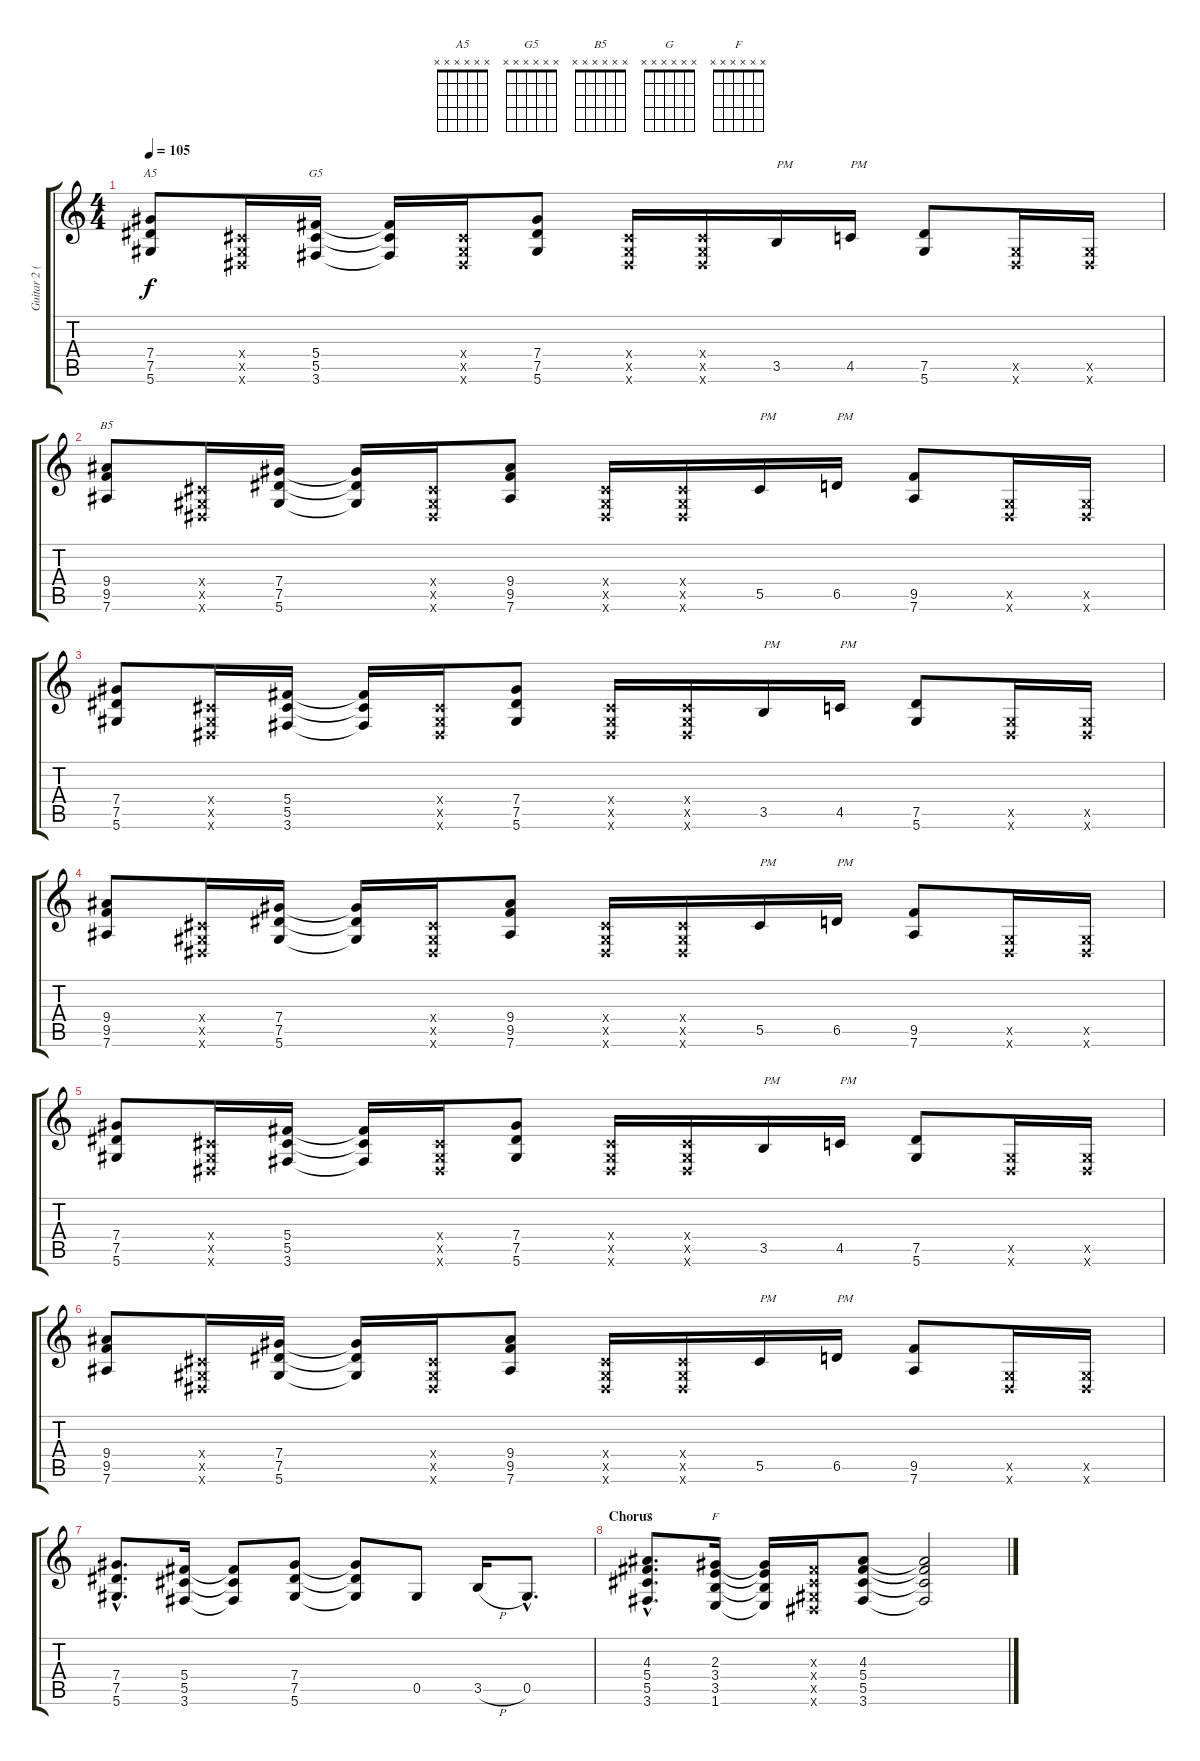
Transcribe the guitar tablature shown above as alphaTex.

\track ("Guitar 2 (Izzy)" "Guitar 2 (") {instrument overdrivenguitar}
\staff {score tabs}
\tuning (Eb4 Bb3 Gb3 Db3 Ab2 Eb2) {hide}
\chord ("A5" x x x x x x) {firstfret 0}
\chord ("G5" x x x x x x) {firstfret 0}
\chord ("B5" x x x x x x) {firstfret 0}
\chord ("G" x x x x x x) {firstfret 0}
\chord ("F" x x x x x x) {firstfret 0}
\ts (4 4)
\tempo 105
\clef g2
\ks c
(7.4 7.5 5.6).8{ch "A5" dy f} (0.4{x} 0.5{x} 0.6{x}).16 (5.4 5.5 3.6).16{ch "G5"} (5.4{t} 5.5{t} 3.6{t}).16 (0.4{x} 0.5{x} 0.6{x}).16 (7.4 7.5 5.6).8 (0.4{x} 0.5{x} 0.6{x}).16 (0.4{x} 0.5{x} 0.6{x}).16 3.5.16{txt "PM"} 4.5.16{txt "PM"} (7.5 5.6).8 (0.5{x} 0.6{x}).16 (0.5{x} 0.6{x}).16 |
(9.4 9.5 7.6).8{ch "B5"} (0.4{x} 0.5{x} 0.6{x}).16 (7.4 7.5 5.6).16 (7.4{t} 7.5{t} 5.6{t}).16 (0.4{x} 0.5{x} 0.6{x}).16 (9.4 9.5 7.6).8 (0.4{x} 0.5{x} 0.6{x}).16 (0.4{x} 0.5{x} 0.6{x}).16 5.5.16{txt "PM"} 6.5.16{txt "PM"} (9.5 7.6).8 (0.5{x} 0.6{x}).16 (0.5{x} 0.6{x}).16 |
(7.4 7.5 5.6).8 (0.4{x} 0.5{x} 0.6{x}).16 (5.4 5.5 3.6).16 (5.4{t} 5.5{t} 3.6{t}).16 (0.4{x} 0.5{x} 0.6{x}).16 (7.4 7.5 5.6).8 (0.4{x} 0.5{x} 0.6{x}).16 (0.4{x} 0.5{x} 0.6{x}).16 3.5.16{txt "PM"} 4.5.16{txt "PM"} (7.5 5.6).8 (0.5{x} 0.6{x}).16 (0.5{x} 0.6{x}).16 |
(9.4 9.5 7.6).8 (0.4{x} 0.5{x} 0.6{x}).16 (7.4 7.5 5.6).16 (7.4{t} 7.5{t} 5.6{t}).16 (0.4{x} 0.5{x} 0.6{x}).16 (9.4 9.5 7.6).8 (0.4{x} 0.5{x} 0.6{x}).16 (0.4{x} 0.5{x} 0.6{x}).16 5.5.16{txt "PM"} 6.5.16{txt "PM"} (9.5 7.6).8 (0.5{x} 0.6{x}).16 (0.5{x} 0.6{x}).16 |
(7.4 7.5 5.6).8 (0.4{x} 0.5{x} 0.6{x}).16 (5.4 5.5 3.6).16 (5.4{t} 5.5{t} 3.6{t}).16 (0.4{x} 0.5{x} 0.6{x}).16 (7.4 7.5 5.6).8 (0.4{x} 0.5{x} 0.6{x}).16 (0.4{x} 0.5{x} 0.6{x}).16 3.5.16{txt "PM"} 4.5.16{txt "PM"} (7.5 5.6).8 (0.5{x} 0.6{x}).16 (0.5{x} 0.6{x}).16 |
(9.4 9.5 7.6).8 (0.4{x} 0.5{x} 0.6{x}).16 (7.4 7.5 5.6).16 (7.4{t} 7.5{t} 5.6{t}).16 (0.4{x} 0.5{x} 0.6{x}).16 (9.4 9.5 7.6).8 (0.4{x} 0.5{x} 0.6{x}).16 (0.4{x} 0.5{x} 0.6{x}).16 5.5.16{txt "PM"} 6.5.16{txt "PM"} (9.5 7.6).8 (0.5{x} 0.6{x}).16 (0.5{x} 0.6{x}).16 |
(7.4{hac} 7.5{hac} 5.6{hac}).8{d} (5.4 5.5 3.6).16 (5.4{t} 5.5{t} 3.6{t}).8 (7.4 7.5 5.6).8 (7.4{t} 7.5{t} 5.6{t}).8 0.5.8 3.5{h}.16 0.5{hac}.8{d} |
\section ("" "Chorus")
(4.3{hac} 5.4{hac} 5.5{hac} 3.6{hac}).8{d ch "G"} (2.3 3.4 3.5 1.6).16{ch "F"} (2.3{t} 3.4{t} 3.5{t} 1.6{t}).16 (0.3{x} 0.4{x} 0.5{x} 0.6{x}).16 (4.3 5.4 5.5 3.6).8 (4.3{t} 5.4{t} 5.5{t} 3.6{t}).2
